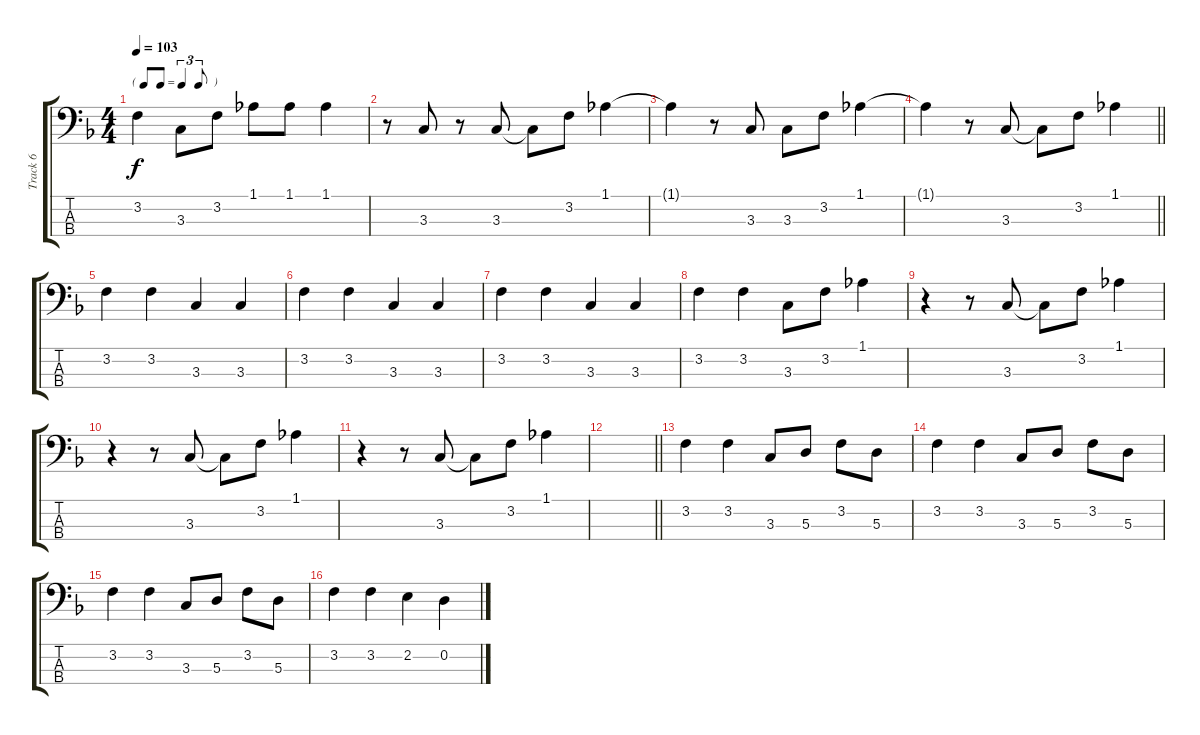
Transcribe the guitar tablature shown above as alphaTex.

\track ("Track 6" "Track 6") {instrument electricbassfinger}
\staff {score tabs}
\tuning (G2 D2 A1 E1) {hide}
\ts (4 4)
\tf triplet8th
\tempo 103
\clef f4
\ks f
3.2.4{dy f} 3.3.8 3.2.8 1.1.8 1.1.8 1.1.4 |
r.8 3.3.8 r.8 3.3.8 3.3{t}.8 3.2.8 1.1.4 |
1.1{t}.4 r.8 3.3.8 3.3.8 3.2.8 1.1.4 |
\barLineRight lightlight
1.1{t}.4 r.8 3.3.8 3.3{t}.8 3.2.8 1.1.4 |
3.2.4 3.2.4 3.3.4 3.3.4 |
3.2.4 3.2.4 3.3.4 3.3.4 |
3.2.4 3.2.4 3.3.4 3.3.4 |
3.2.4 3.2.4 3.3.8 3.2.8 1.1.4 |
r.4 r.8 3.3.8 3.3{t}.8 3.2.8 1.1.4 |
r.4 r.8 3.3.8 3.3{t}.8 3.2.8 1.1.4 |
r.4 r.8 3.3.8 3.3{t}.8 3.2.8 1.1.4 |
\barLineRight lightlight
|
3.2.4 3.2.4 3.3.8 5.3.8 3.2.8 5.3.8 |
3.2.4 3.2.4 3.3.8 5.3.8 3.2.8 5.3.8 |
3.2.4 3.2.4 3.3.8 5.3.8 3.2.8 5.3.8 |
3.2.4 3.2.4 2.2.4 0.2.4
